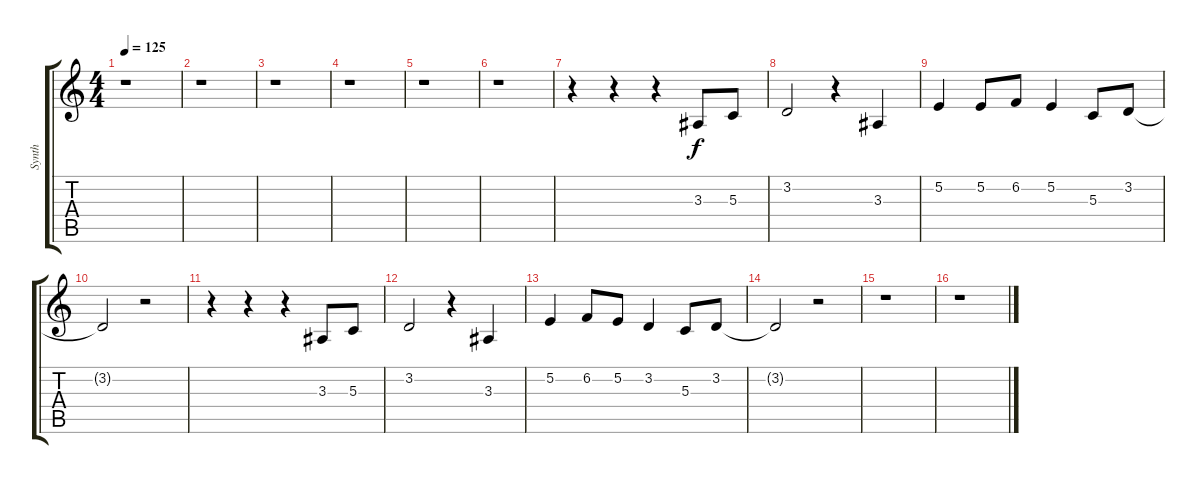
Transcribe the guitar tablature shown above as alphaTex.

\track ("Synth" "Synth") {instrument pad3polysynth}
\staff {score tabs}
\tuning (E4 B3 G3 D3 A2 E2) {hide}
\ts (4 4)
\tempo 125
\clef g2
\ks c
r.1{dy f} |
r.1 |
r.1 |
r.1 |
r.1 |
r.1 |
r.4 r.4 r.4 3.3.8 5.3.8 |
3.2.2 r.4 3.3.4 |
5.2.4 5.2.8 6.2.8 5.2.4 5.3.8 3.2.8 |
3.2{t}.2 r.2 |
r.4 r.4 r.4 3.3.8 5.3.8 |
3.2.2 r.4 3.3.4 |
5.2.4 6.2.8 5.2.8 3.2.4 5.3.8 3.2.8 |
3.2{t}.2 r.2 |
r.1 |
r.1
